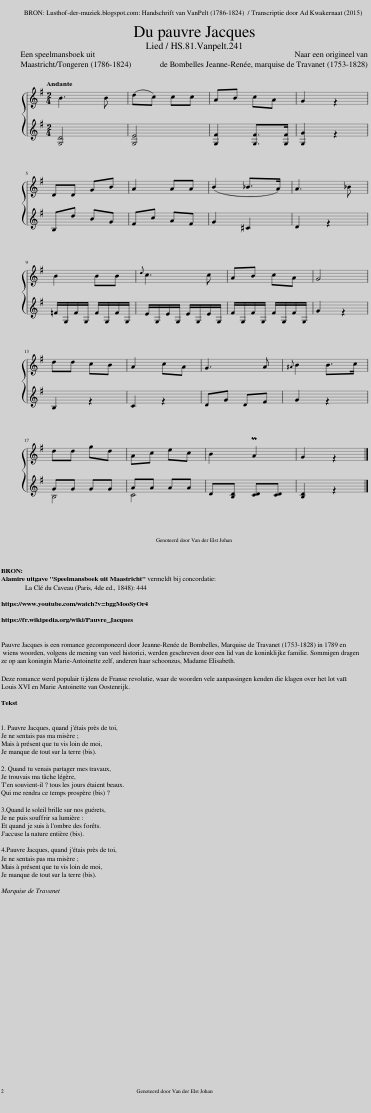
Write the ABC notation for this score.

X:1
%%score { 1 ( 2 3 ) }
L:1/8
Q:1/4=92
M:2/4
I:linebreak $
K:G
V:1 treble
V:2 treble
V:3 treble
V:1
 B3 B | (dc) cc | AB cA | G2 z2 |$ DD GB | %5
 A2 AA | (B2 _B>A) | A3 _B |$ B2 BB |{d} c3 c | %10
 AB cA | G4 |$ dd cB | A2 cA | G3 A | %15
{^A} B2 B>c |$ dd gd | Ac ec | B2 PA2 | G2 z2 |] %20
V:2
 [G,D]4 | [G,E]4 | [G,F]2 [G,F]>[G,F] | [G,G]2 z2 |$ B,d BG | %5
 Fc AF | G2 ^C2 | D2 z2 |$ =F/G,/F/G,/ F/G,/F/G,/ | E/G,/E/G,/ E/G,/E/G,/ | %10
 F/G,/F/G,/ F/G,/F/G,/ | G2 z2 |$ B,2 z2 | C2 z2 | DG DF | %15
 G2 z2 |$ GG GG | AA AA | D[B,D] [CD][CD] | [B,D]2 z2 |] %20
V:3
 x4 | x4 | x4 | x4 |$ x4 | %5
 x4 | x4 | x4 |$ x4 | x4 | %10
 x4 | x4 |$ x4 | x4 | x4 | %15
 x4 |$ B,4 | C4 | x4 | x4 |] %20
